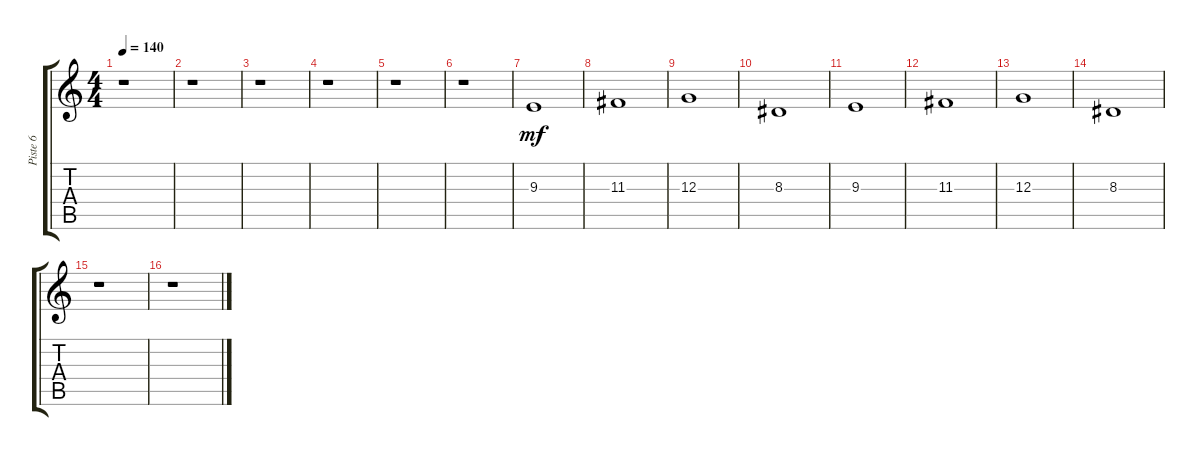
\track ("Piste 6" "Piste 6") {instrument pad7halo}
\staff {score tabs}
\tuning (E4 B3 G3 D3 A2 E2) {hide}
\ts (4 4)
\tempo 140
\clef g2
\ks c
r.1{dy mf} |
r.1 |
r.1 |
r.1 |
r.1 |
r.1 |
9.3.1 |
11.3.1 |
12.3.1 |
8.3.1 |
9.3.1 |
11.3.1 |
12.3.1 |
8.3.1 |
r.1 |
r.1
